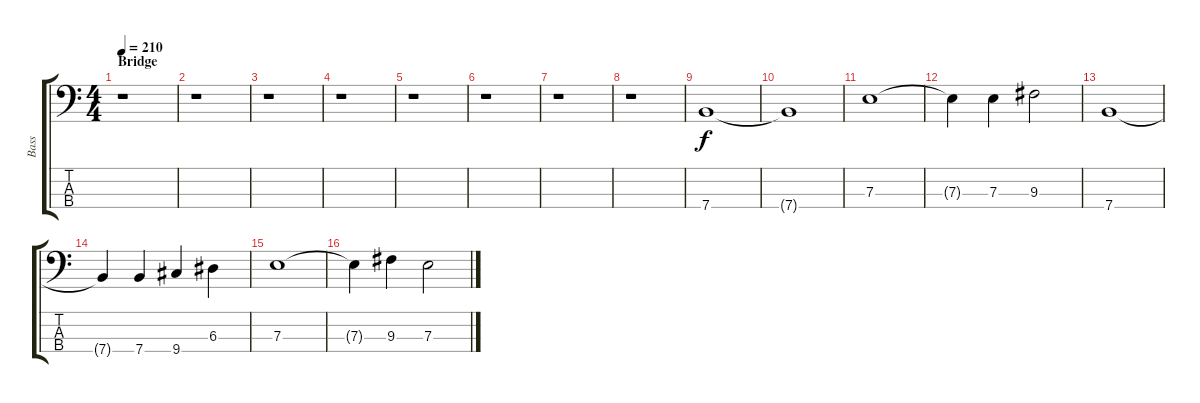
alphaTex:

\track ("Bass" "Bass") {instrument slapbass2}
\staff {score tabs}
\tuning (G2 D2 A1 E1) {hide}
\ts (4 4)
\section ("" "Bridge")
\tempo 210
\clef f4
\ks c
r.1{dy f} |
r.1 |
r.1 |
r.1 |
r.1 |
r.1 |
r.1 |
r.1 |
7.4.1 |
7.4{t}.1 |
7.3.1 |
7.3{t}.4 7.3.4 9.3.2 |
7.4.1 |
7.4{t}.4 7.4.4 9.4.4 6.3.4 |
7.3.1 |
7.3{t}.4 9.3.4 7.3.2
